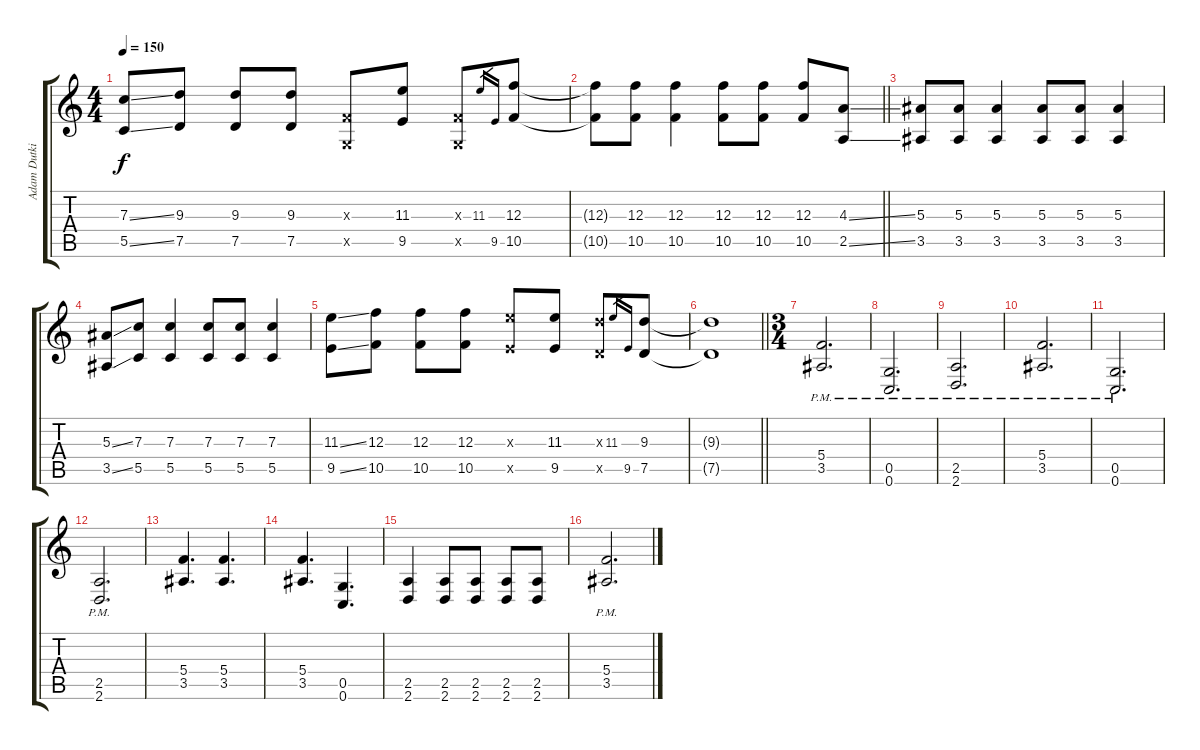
\track ("Adam Dutkiewicz" "Adam Dutki") {instrument distortionguitar}
\staff {score tabs}
\tuning (D4 A3 F3 C3 G2 C2) {hide}
\ts (4 4)
\tempo 150
\clef g2
\ks c
(7.3{ss} 5.5{ss}).8{dy f} (9.3 7.5).8 (9.3 7.5).8 (9.3 7.5).8 (0.3{x} 0.5{x}).8 (11.3 9.5).8 (0.3{x} 0.5{x}).8 11.3.16{gr} 9.5.16{gr} (12.3 10.5).8 |
\barLineRight lightlight
(12.3{t} 10.5{t}).8 (12.3 10.5).8 (12.3 10.5).4 (12.3 10.5).8 (12.3 10.5).8 (12.3 10.5).8 (4.3{ss} 2.5{ss}).8 |
(5.3 3.5).8 (5.3 3.5).8 (5.3 3.5).4 (5.3 3.5).8 (5.3 3.5).8 (5.3 3.5).4 |
(5.3{ss} 3.5{ss}).8 (7.3 5.5).8 (7.3 5.5).4 (7.3 5.5).8 (7.3 5.5).8 (7.3 5.5).4 |
(11.3{ss} 9.5{ss}).8 (12.3 10.5).8 (12.3 10.5).8 (12.3 10.5).8 (11.3{x} 9.5{x}).8 (11.3 9.5).8 (9.3{x} 7.5{x}).8 11.3.16{gr} 9.5.16{gr} (9.3 7.5).8 |
\barLineRight lightlight
(9.3{t} 7.5{t}).1 |
\ts (3 4)
(5.4{pm} 3.5{pm}).2{d balance 8} |
(0.5{pm} 0.6{pm}).2{d} |
(2.5{pm} 2.6{pm}).2{d} |
(5.4{pm} 3.5{pm}).2{d} |
(0.5{pm} 0.6{pm}).2{d} |
(2.5{pm} 2.6{pm}).2{d} |
(5.4 3.5).4{d} (5.4 3.5).4{d} |
(5.4 3.5).4{d} (0.5 0.6).4{d} |
(2.5 2.6).4 (2.5 2.6).8 (2.5 2.6).8 (2.5 2.6).8 (2.5 2.6).8 |
(5.4{pm} 3.5{pm}).2{d}
